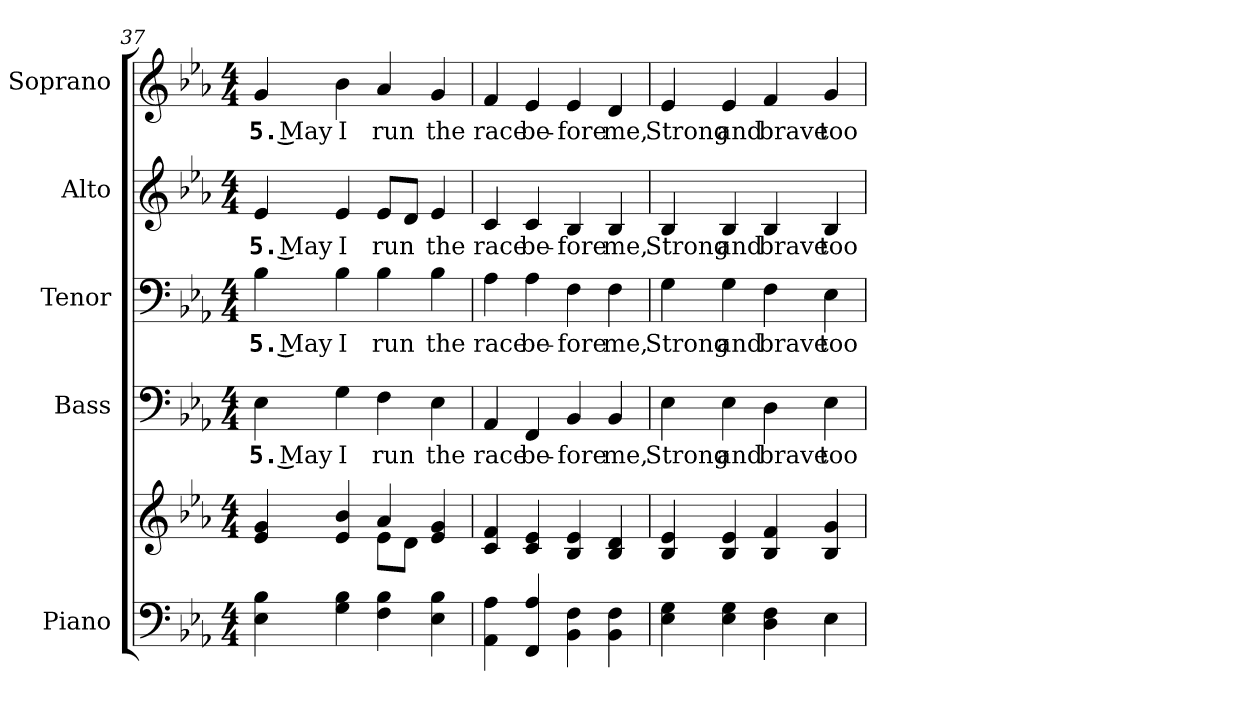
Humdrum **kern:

**kern	**kern	**kern	**text	**kern	**text	**kern	**text	**kern	**text
*part5	*part5	*part4	*part4	*part3	*part3	*part2	*part2	*part1	*part1
*staff6	*staff5	*staff4	*staff4	*staff3	*staff3	*staff2	*staff2	*staff1	*staff1
*I"Piano	*	*I"Bass	*	*I"Tenor	*	*I"Alto	*	*I"Soprano	*
*I'Pno.	*	*I'B.	*	*I'T.	*	*I'A.	*	*I'S.	*
!!LO:PB:g=z
*clefF4	*clefG2	*clefF4	*	*clefF4	*	*clefG2	*	*clefG2	*
*k[b-e-a-]	*k[b-e-a-]	*k[b-e-a-]	*	*k[b-e-a-]	*	*k[b-e-a-]	*	*k[b-e-a-]	*
*E-:	*E-:	*E-:	*	*E-:	*	*E-:	*	*E-:	*
*M4/4	*M4/4	*M4/4	*	*M4/4	*	*M4/4	*	*M4/4	*
=37	=37	=37	=37	=37	=37	=37	=37	=37	=37
*	*^	*	*	*	*	*	*	*	*
!	!	!	!	!LO:LY:b:color=#000000	!	!	!	!	!	!
!	!	!	!	!	!	!LO:LY:b:color=#000000	!	!	!	!
!	!	!	!	!	!	!	!	!LO:LY:b:color=#000000	!	!
!	!	!	!	!	!	!	!	!	!	!LO:LY:b:color=#000000
4E-i\ 4B-i	4e-i/ 4gi	2ryy	4E-i\	5. May	4B-i\	5. May	4e-i/	5. May	4gi/	5. May
!	!	!	!	!LO:LY:b:color=#000000	!	!	!	!	!	!
!	!	!	!	!	!	!LO:LY:b:color=#000000	!	!	!	!
!	!	!	!	!	!	!	!	!LO:LY:b:color=#000000	!	!
!	!	!	!	!	!	!	!	!	!	!LO:LY:b:color=#000000
4Gi\ 4B-i	4e-i/ 4b-i	.	4Gi\	I	4B-i\	I	4e-i/	I	4b-i\	I
!	!	!	!	!LO:LY:b:color=#000000	!	!	!	!	!	!
!	!	!	!	!	!	!LO:LY:b:color=#000000	!	!	!	!
!	!	!	!	!	!	!	!	!LO:LY:b:color=#000000	!	!
!	!	!	!	!	!	!	!	!	!	!LO:LY:b:color=#000000
4Fi\ 4B-i	4a-i/	8e-i\L	4Fi\	run	4B-i\	run	8e-i/L	run	4a-i/	run
.	.	8di\J	.	.	.	.	8di/J	.	.	.
!	!	!	!	!LO:LY:b:color=#000000	!	!	!	!	!	!
!	!	!	!	!	!	!LO:LY:b:color=#000000	!	!	!	!
!	!	!	!	!	!	!	!	!LO:LY:b:color=#000000	!	!
!	!	!	!	!	!	!	!	!	!	!LO:LY:b:color=#000000
4E-i\ 4B-i	4e-i/ 4gi	4ryy	4E-i\	the	4B-i\	the	4e-i/	the	4gi/	the
*	*v	*v	*	*	*	*	*	*	*	*
=38	=38	=38	=38	=38	=38	=38	=38	=38	=38
*	*^	*	*	*	*	*	*	*	*
!	!	!	!	!LO:LY:b:color=#000000	!	!	!	!	!	!
*	*v	*v	*	*	*	*	*	*	*	*
*	*^	*	*	*	*	*	*	*	*
!	!	!	!	!	!	!LO:LY:b:color=#000000	!	!	!	!
*	*v	*v	*	*	*	*	*	*	*	*
*	*^	*	*	*	*	*	*	*	*
!	!	!	!	!	!	!	!	!LO:LY:b:color=#000000	!	!
*	*v	*v	*	*	*	*	*	*	*	*
*	*^	*	*	*	*	*	*	*	*
!	!	!	!	!	!	!	!	!	!	!LO:LY:b:color=#000000
*	*v	*v	*	*	*	*	*	*	*	*
4AA-i\ 4A-i	4ci/ 4fi	4AA-i/	race	4A-i\	race	4ci/	race	4fi/	race
!	!	!	!LO:LY:b:color=#000000	!	!	!	!	!	!
!	!	!	!	!	!LO:LY:b:color=#000000	!	!	!	!
!	!	!	!	!	!	!	!LO:LY:b:color=#000000	!	!
!	!	!	!	!	!	!	!	!	!LO:LY:b:color=#000000
4FFi/ 4A-i	4ci/ 4e-i	4FFi/	be-	4A-i\	be-	4ci/	be-	4e-i/	be-
!	!	!	!LO:LY:b:color=#000000	!	!	!	!	!	!
!	!	!	!	!	!LO:LY:b:color=#000000	!	!	!	!
!	!	!	!	!	!	!	!LO:LY:b:color=#000000	!	!
!	!	!	!	!	!	!	!	!	!LO:LY:b:color=#000000
4BB-i\ 4Fi	4B-i/ 4e-i	4BB-i/	-fore	4Fi\	-fore	4B-i/	-fore	4e-i/	-fore
!	!	!	!LO:LY:b:color=#000000	!	!	!	!	!	!
!	!	!	!	!	!LO:LY:b:color=#000000	!	!	!	!
!	!	!	!	!	!	!	!LO:LY:b:color=#000000	!	!
!	!	!	!	!	!	!	!	!	!LO:LY:b:color=#000000
4BB-i\ 4Fi	4B-i/ 4di	4BB-i/	me,	4Fi\	me,	4B-i/	me,	4di/	me,
!!LO:PB:g=z
=39	=39	=39	=39	=39	=39	=39	=39	=39	=39
!	!	!	!LO:LY:b:color=#000000	!	!	!	!	!	!
!	!	!	!	!	!LO:LY:b:color=#000000	!	!	!	!
!	!	!	!	!	!	!	!LO:LY:b:color=#000000	!	!
!	!	!	!	!	!	!	!	!	!LO:LY:b:color=#000000
4E-i\ 4Gi	4B-i/ 4e-i	4E-i\	Strong	4Gi\	Strong	4B-i/	Strong	4e-i/	Strong
!	!	!	!LO:LY:b:color=#000000	!	!	!	!	!	!
!	!	!	!	!	!LO:LY:b:color=#000000	!	!	!	!
!	!	!	!	!	!	!	!LO:LY:b:color=#000000	!	!
!	!	!	!	!	!	!	!	!	!LO:LY:b:color=#000000
4E-i\ 4Gi	4B-i/ 4e-i	4E-i\	and	4Gi\	and	4B-i/	and	4e-i/	and
!	!	!	!LO:LY:b:color=#000000	!	!	!	!	!	!
!	!	!	!	!	!LO:LY:b:color=#000000	!	!	!	!
!	!	!	!	!	!	!	!LO:LY:b:color=#000000	!	!
!	!	!	!	!	!	!	!	!	!LO:LY:b:color=#000000
4Di\ 4Fi	4B-i/ 4fi	4Di\	brave	4Fi\	brave	4B-i/	brave	4fi/	brave
!	!	!	!LO:LY:b:color=#000000	!	!	!	!	!	!
!	!	!	!	!	!LO:LY:b:color=#000000	!	!	!	!
!	!	!	!	!	!	!	!LO:LY:b:color=#000000	!	!
!	!	!	!	!	!	!	!	!	!LO:LY:b:color=#000000
4E-i\	4B-i/ 4gi	4E-i\	too	4E-i\	too	4B-i/	too	4gi/	too
=	=	=	=	=	=	=	=	=	=
*-	*-	*-	*-	*-	*-	*-	*-	*-	*-
